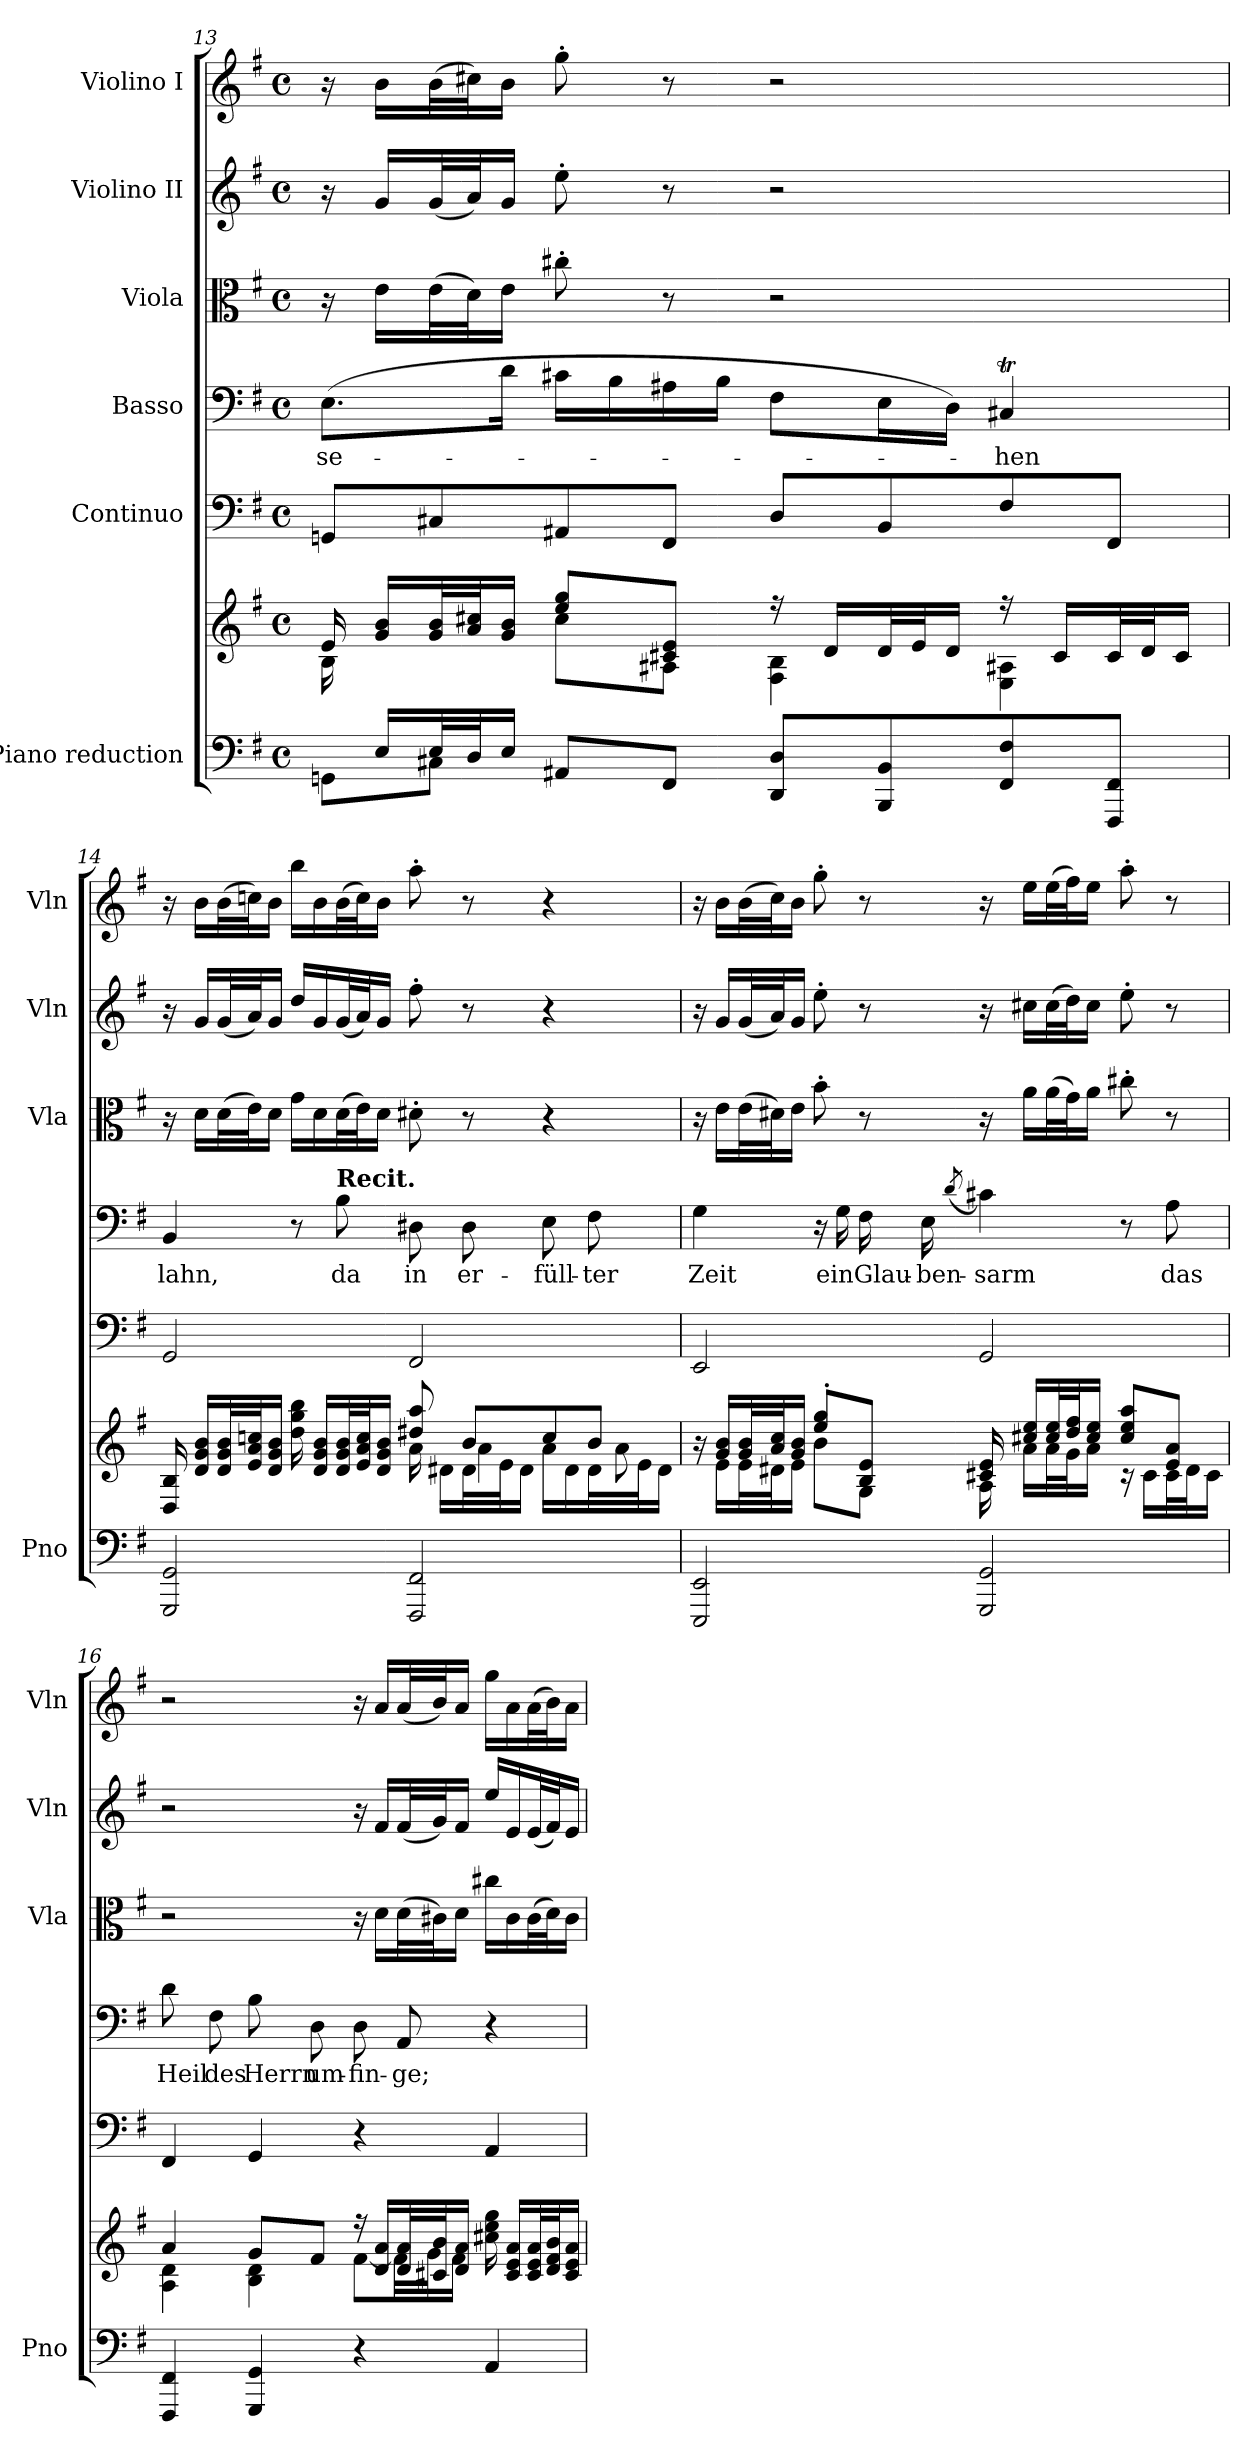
**kern	**kern	**kern	**kern	**text	**kern	**kern	**kern
*part6	*part6	*part5	*part4	*part4	*part3	*part2	*part1
*staff7	*staff6	*staff5	*staff4	*staff4	*staff3	*staff2	*staff1
*I"Piano reduction	*	*I"Continuo	*I"Basso	*	*I"Viola	*I"Violino II	*I"Violino I
*I'Pno	*	*	*	*	*I'Vla	*I'Vln	*I'Vln
*clefF4	*clefG2	*clefF4	*clefF4	*	*clefC3	*clefG2	*clefG2
*k[f#]	*k[f#]	*k[f#]	*k[f#]	*	*k[f#]	*k[f#]	*k[f#]
*M4/4	*M4/4	*M4/4	*M4/4	*	*M4/4	*M4/4	*M4/4
*met(c)	*met(c)	*met(c)	*met(c)	*	*met(c)	*met(c)	*met(c)
=13	=13	=13	=13	=13	=13	=13	=13
*^	*^	*	*	*	*	*	*
!	!	!	!	!	!	!LO:LY:b	!	!	!
16ryy	8GGn\L	16e/	16B\	8GGn/L	(8.E\L	se-	16r	16r	16r
16E/LL	.	16g/ 16b/LL	8.ryy	.	.	.	16e\LL	16g/LL	16b\LL
32E/L	8C#X\J	32g/ 32b/L	.	8C#X/	.	.	(32e\L	(32g/L	(32b\L
32D/J	.	32a/ 32cc#X/J	.	.	.	.	32d\J)	32a/J)	32cc#X\J)
16E/JJ	.	16g/ 16b/JJ	.	.	16d\Jk	.	16e\JJ	16g/JJ	16b\JJ
2.ryy	8AA#X/L	8ee/ 8gg/L	8cc#\L	8AA#X/	16c#X\LL	.	8cc#X'\	8ee'\	8gg'\
.	.	.	.	.	16B\	.	.	.	.
.	8FF#/J	8c#X/ 8e/J	8A#X\J	8FF#/J	16A#X\	.	8r	8r	8r
.	.	.	.	.	16B\JJ	.	.	.	.
.	8DD/ 8D/L	16r	4F#\ 4B\	8D/L	8F#\L	.	2r	2r	2r
.	.	16d/LL	.	.	.	.	.	.	.
.	8BBB/ 8BB/	32d/L	.	8BB/	16E\L	.	.	.	.
.	.	32e/J	.	.	.	.	.	.	.
.	.	16d/JJ	.	.	16D\JJ)	.	.	.	.
!	!	!	!	!	!	!LO:LY:b	!	!	!
.	8FF#/ 8F#/	16r	4E\ 4A#X\	8F#/	4C#Xt/	-hen	.	.	.
.	.	16c#/LL	.	.	.	.	.	.	.
.	8FFF#/ 8FF#/J	32c#/L	.	8FF#/J	.	.	.	.	.
.	.	32d/J	.	.	.	.	.	.	.
.	.	16c#/JJ	.	.	.	.	.	.	.
*v	*v	*	*	*	*	*	*	*	*
!!LO:PB:g=z
=14	=14	=14	=14	=14	=14	=14	=14	=14
*	*	*^	*	*	*	*	*	*
!	!	!	!	!	!	!LO:LY:b	!	!	!
2GGG/ 2GG/	16D/ 16B/	2ryy	2ryy	2GG/	4BB/	lahn,	16r	16r	16r
.	16d/ 16g/ 16b/LL	.	.	.	.	.	16d\LL	16g/LL	16b\LL
.	32d/ 32g/ 32b/L	.	.	.	.	.	(32d\L	(32g/L	(32b\L
.	32e/ 32a/ 32ccn/J	.	.	.	.	.	32e\J)	32a/J)	32ccn\J)
.	16d/ 16g/ 16b/JJ	.	.	.	.	.	16d\JJ	16g/JJ	16b\JJ
.	16dd\ 16gg\ 16bb\	.	.	.	8r	.	16g\LL	16dd/LL	16bb\LL
.	16d/ 16g/ 16b/LL	.	.	.	.	.	16d\	16g/	16b\
!	!	!	!	!	!LO:TX:a:B:t=Recit.	!	!	!	!
!	!	!	!	!	!	!LO:LY:b	!	!	!
.	32d/ 32g/ 32b/L	.	.	.	8B\	da	(32d\L	(32g/L	(32b\L
.	32e/ 32a/ 32cc/J	.	.	.	.	.	32e\J)	32a/J)	32cc\J)
.	16d/ 16g/ 16b/JJ	.	.	.	.	.	16d\JJ	16g/JJ	16b\JJ
!	!	!	!	!	!	!LO:LY:b	!	!	!
2FFF#/ 2FF#/	8dd#X/ 8aa/	16a\	8ryy	2FF#/	8D#X\	in	8d#X'\	8ff#'\	8aa'\
.	.	16d#X\LL	.	.	.	.	.	.	.
!	!	!	!	!	!	!LO:LY:b	!	!	!
.	8b/L	32d#\L	4a\	.	8D#\	er-	8r	8r	8r
.	.	32e\J	.	.	.	.	.	.	.
.	.	16d#\JJ	.	.	.	.	.	.	.
!	!	!	!	!	!	!LO:LY:b	!	!	!
.	8cc/	16a\LL	.	.	8E\	-füll-	4r	4r	4r
.	.	16d#\	.	.	.	.	.	.	.
!	!	!	!	!	!	!LO:LY:b	!	!	!
.	8b/J	32d#\L	8a\	.	8F#\	-ter	.	.	.
.	.	32e\J	.	.	.	.	.	.	.
.	.	16d#\JJ	.	.	.	.	.	.	.
*	*	*v	*v	*	*	*	*	*	*
=15	=15	=15	=15	=15	=15	=15	=15	=15
!	!	!	!	!	!LO:LY:b	!	!	!
2EEE/ 2EE/	16r	16ryy	2EE/	4G\	Zeit	16r	16r	16r
.	16g/ 16b/LL	16e\LL	.	.	.	16e\LL	16g/LL	16b\LL
.	32g/ 32b/L	32e\L	.	.	.	(32e\L	(32g/L	(32b\L
.	32a/ 32cc/J	32d#X\J	.	.	.	32d#X\J)	32a/J)	32cc\J)
.	16g/ 16b/JJ	16e\JJ	.	.	.	16e\JJ	16g/JJ	16b\JJ
.	8ee/' 8gg/'L	8b\L	.	16r	.	8b'\	8ee'\	8gg'\
!	!	!	!	!	!LO:LY:b	!	!	!
.	.	.	.	16G\	ein	.	.	.
!	!	!	!	!	!LO:LY:b	!	!	!
.	8B/ 8e/J	8G\J	.	16F#\	Glau-	8r	8r	8r
!	!	!	!	!	!LO:LY:b	!	!	!
.	.	.	.	16E\	-ben-	.	.	.
.	.	.	.	(8qd/	.	.	.	.
!	!	!	!	!	!LO:LY:b	!	!	!
2GGG/ 2GG/	16c#X/ 16e/	16A\	2GG/	4c#X\)	-sarm	16r	16r	16r
.	16cc#X/ 16ee/LL	16a\LL	.	.	.	16a\LL	16cc#X\LL	16ee\LL
.	32cc#/ 32ee/L	32a\L	.	.	.	(32a\L	(32cc#\L	(32ee\L
.	32dd/ 32ff#/J	32g\J	.	.	.	32g\J)	32dd\J)	32ff#\J)
.	16cc#/ 16ee/JJ	16a\JJ	.	.	.	16a\JJ	16cc#\JJ	16ee\JJ
.	8cc#/ 8ee/ 8aa/L	16r	.	8r	.	8cc#X'\	8ee'\	8aa'\
.	.	16c#\LL	.	.	.	.	.	.
!	!	!	!	!	!LO:LY:b	!	!	!
.	8e/ 8a/J	32c#\L	.	8A\	das	8r	8r	8r
.	.	32d#\J	.	.	.	.	.	.
.	.	16c#\JJ	.	.	.	.	.	.
=16	=16	=16	=16	=16	=16	=16	=16	=16
!	!	!	!	!	!LO:LY:b	!	!	!
4FFF#/ 4FF#/	4a/	4A\ 4d\	4FF#/	8d\	Heil	2r	2r	2r
!	!	!	!	!	!LO:LY:b	!	!	!
.	.	.	.	8F#\	des	.	.	.
!	!	!	!	!	!LO:LY:b	!	!	!
4GGG/ 4GG/	8g/L	4B\ 4d\	4GG/	8B\	Herrn	.	.	.
!	!	!	!	!	!LO:LY:b	!	!	!
.	8f#/J	.	.	8D\	um-	.	.	.
!	!	!	!	!	!LO:LY:b	!	!	!
4r	16r	[8f#\L	4r	8D\	-fin-	16r	16r	16r
.	16d/ 16a/LL	.	.	.	.	16d\LL	16f#/LL	16a/LL
!	!	!	!	!	!LO:LY:b	!	!	!
.	32d/ 32a/L	32f#\LL]	.	8AA/	-ge;	(32d\L	(32f#/L	(32a/L
.	32c#X/ 32b/J	32g\J	.	.	.	32c#X\J)	32g/J)	32b/J)
.	16d/ 16a/JJ	16f#\JJ	.	.	.	16d\JJ	16f#/JJ	16a/JJ
4AA/	16cc#X\ 16ee\ 16gg\	4ryy	4AA/	4r	.	16cc#X\LL	16ee/LL	16gg\LL
.	16c#/ 16e/ 16a/LL	.	.	.	.	16c#\	16e/	16a\
.	32c#/ 32e/ 32a/L	.	.	.	.	(32c#\L	(32e/L	(32a\L
.	32d/ 32f#/ 32b/J	.	.	.	.	32d\J)	32f#/J)	32b\J)
.	16c#/ 16e/ 16a/JJ	.	.	.	.	16c#\JJ	16e/JJ	16a\JJ
*	*v	*v	*	*	*	*	*	*
=	=	=	=	=	=	=	=
*-	*-	*-	*-	*-	*-	*-	*-
